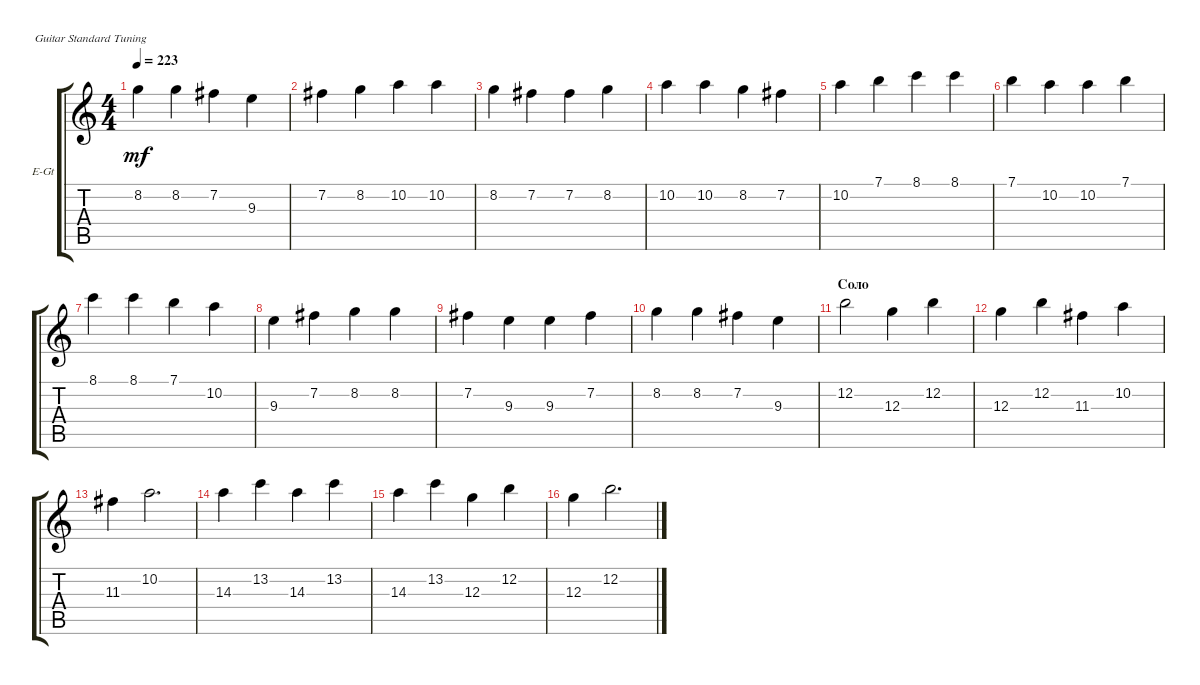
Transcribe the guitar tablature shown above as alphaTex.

\defaultSystemsLayout 4
\bracketExtendMode groupsimilarinstruments
\firstSystemTrackNameOrientation horizontal
\otherSystemsTrackNameOrientation horizontal
\track ("Electric Guitar" "E-Gt") {instrument electricguitarclean}
\staff {score tabs}
\tuning (E4 B3 G3 D3 A2 E2)
\ts (4 4)
\tempo 223
\clef g2
\scale
0.333333
\ks c
8.2.4{dy mf} 8.2.4 7.2.4 9.3.4 |
\scale
0.333333 7.2.4 8.2.4 10.2.4 10.2.4 |
\scale
0.333333 8.2.4 7.2.4 7.2.4 8.2.4 |
\scale
0.333333 10.2.4 10.2.4 8.2.4 7.2.4 |
\scale
0.333333 10.2.4 7.1.4 8.1.4 8.1.4 |
\scale
0.333333 7.1.4 10.2.4 10.2.4 7.1.4 |
\scale
0.333333 8.1.4 8.1.4 7.1.4 10.2.4 |
\scale
0.333333 9.3.4 7.2.4 8.2.4 8.2.4 |
\scale
0.333333 7.2.4 9.3.4 9.3.4 7.2.4 |
\scale
0.333333 8.2.4 8.2.4 7.2.4 9.3.4 |
\section ("" "Соло")
\scale
0.333333 12.2.2 12.3.4 12.2.4 |
\scale
0.333333 12.3.4 12.2.4 11.3.4 10.2.4 |
\scale
0.333333 11.3.4 10.2.2{d} |
\scale
0.333333 14.3.4 13.2.4 14.3.4 13.2.4 |
\scale
0.333333 14.3.4 13.2.4 12.3.4 12.2.4 |
\scale
0.333333 12.3.4 12.2.2{d}
